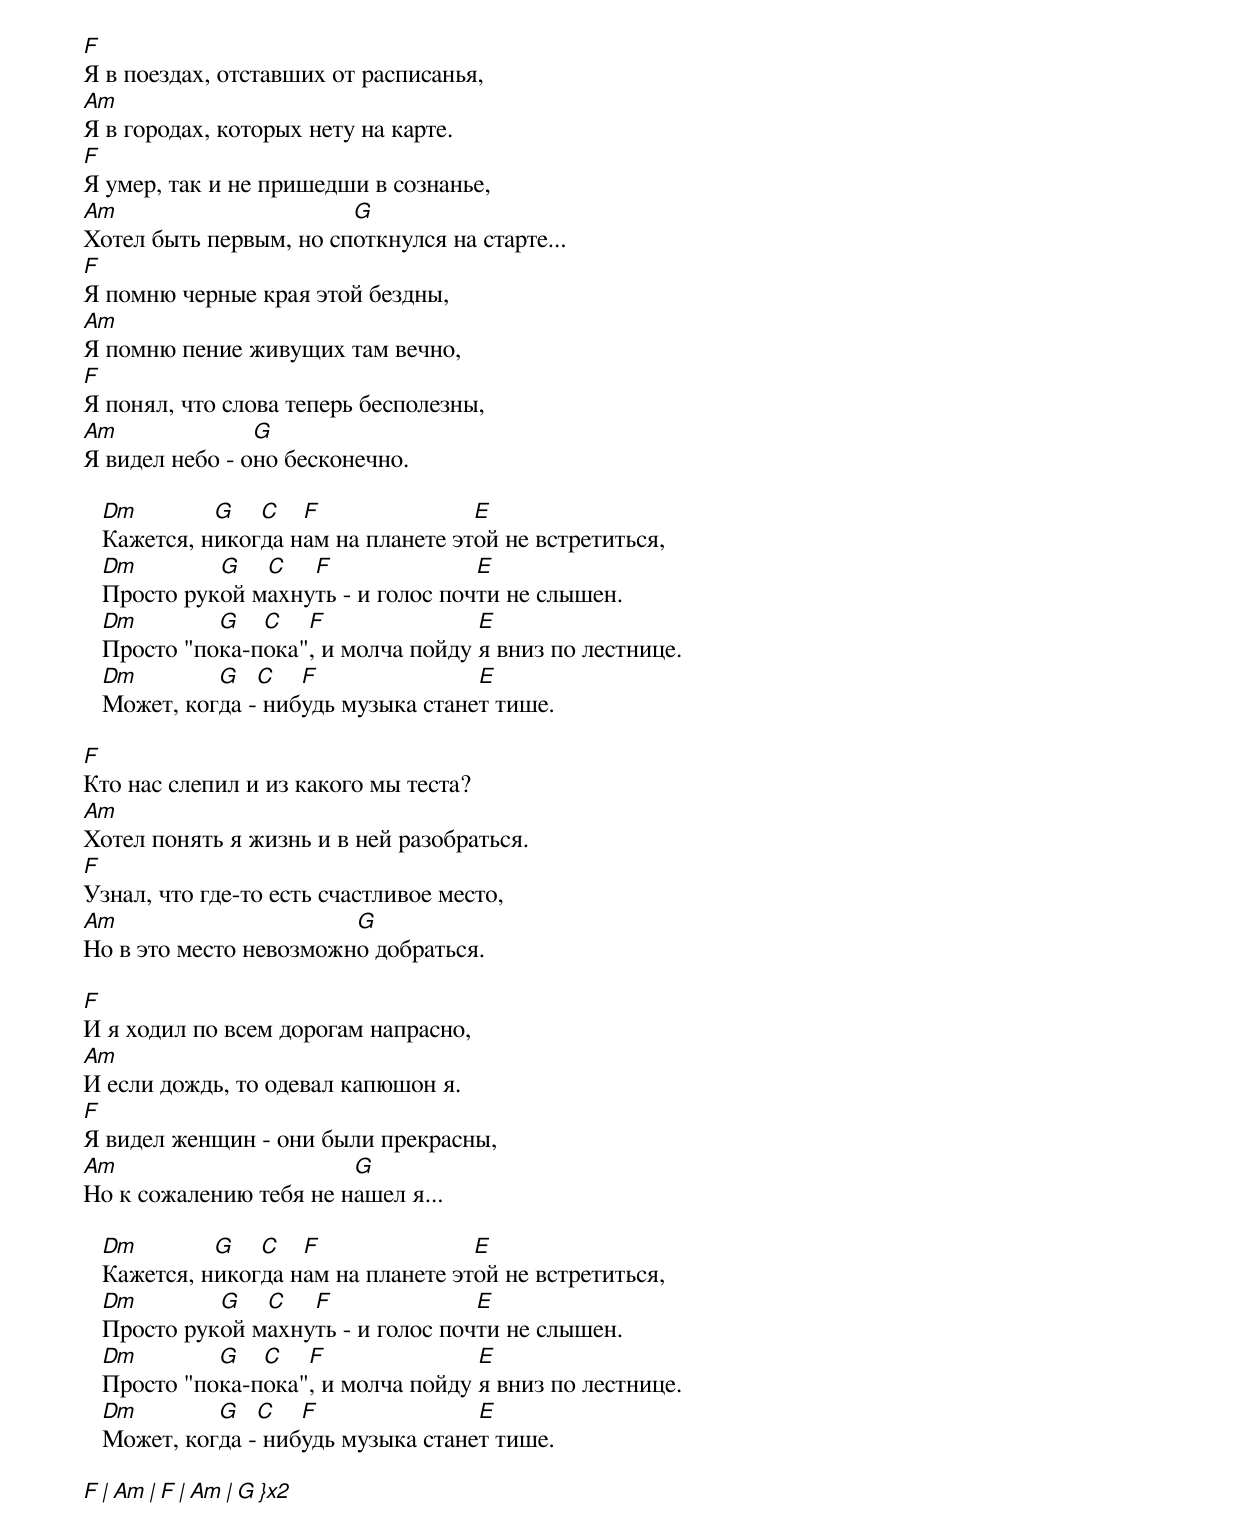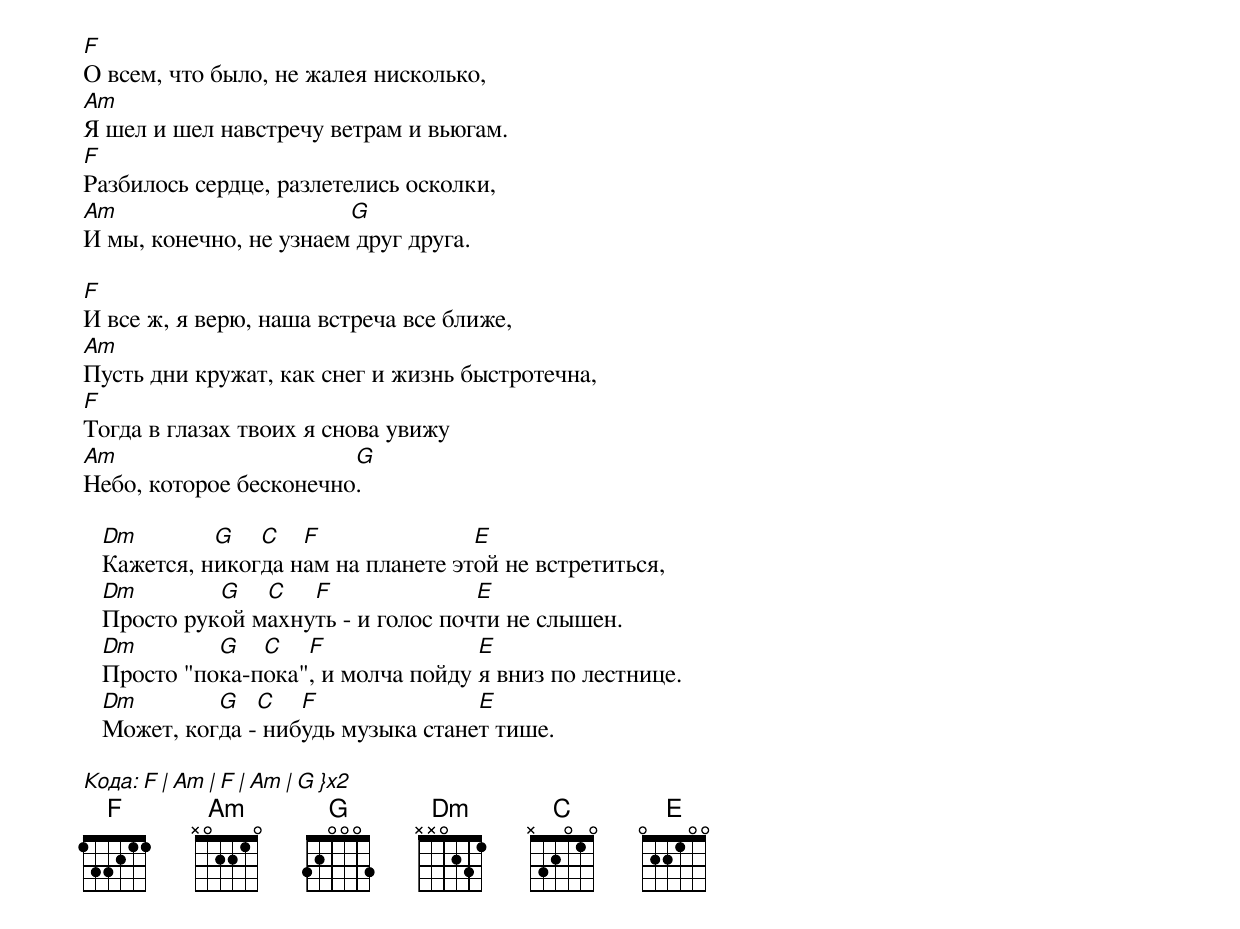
F
Я в поездах, отставших от расписанья,
Am
Я в городах, которых нету на карте.
F
Я умер, так и не пришедши в сознанье,
Am                      G
Хотел быть первым, но споткнулся на старте...
F
Я помню черные края этой бездны,
Am
Я помню пение живущих там вечно,
F
Я понял, что слова теперь бесполезны,
Am              G
Я видел небо - оно бесконечно.

   Dm        G   C   F               E
   Кажется, никогда нам на планете этой не встретиться,
   Dm        G   C   F               E
   Просто рукой махнуть - и голос почти не слышен.
   Dm        G   C   F               E
   Просто "пока-пока", и молча пойду я вниз по лестнице.
   Dm        G   C   F               E
   Может, когда - нибудь музыка станет тише.

F
Кто нас слепил и из какого мы теста?
Am
Хотел понять я жизнь и в ней разобраться.
F
Узнал, что где-то есть счастливое место,
Am                      G
Но в это место невозможно добраться.

F
И я ходил по всем дорогам напрасно,
Am
И если дождь, то одевал капюшон я.
F
Я видел женщин - они были прекрасны,
Am                      G
Но к сожалению тебя не нашел я...

   Dm        G   C   F               E
   Кажется, никогда нам на планете этой не встретиться,
   Dm        G   C   F               E
   Просто рукой махнуть - и голос почти не слышен.
   Dm        G   C   F               E
   Просто "пока-пока", и молча пойду я вниз по лестнице.
   Dm        G   C   F               E
   Может, когда - нибудь музыка станет тише.

F | Am | F | Am | G }x2

F
О всем, что было, не жалея нисколько,
Am
Я шел и шел навстречу ветрам и вьюгам.
F
Разбилось сердце, разлетелись осколки,
Am                      G
И мы, конечно, не узнаем друг друга.

F
И все ж, я верю, наша встреча все ближе,
Am
Пусть дни кружат, как снег и жизнь быстротечна,
F
Тогда в глазах твоих я снова увижу
Am                      G
Небо, которое бесконечно.

   Dm        G   C   F               E
   Кажется, никогда нам на планете этой не встретиться,
   Dm        G   C   F               E
   Просто рукой махнуть - и голос почти не слышен.
   Dm        G   C   F               E
   Просто "пока-пока", и молча пойду я вниз по лестнице.
   Dm        G   C   F               E
   Может, когда - нибудь музыка станет тише.

Кода: F | Am | F | Am | G }x2
